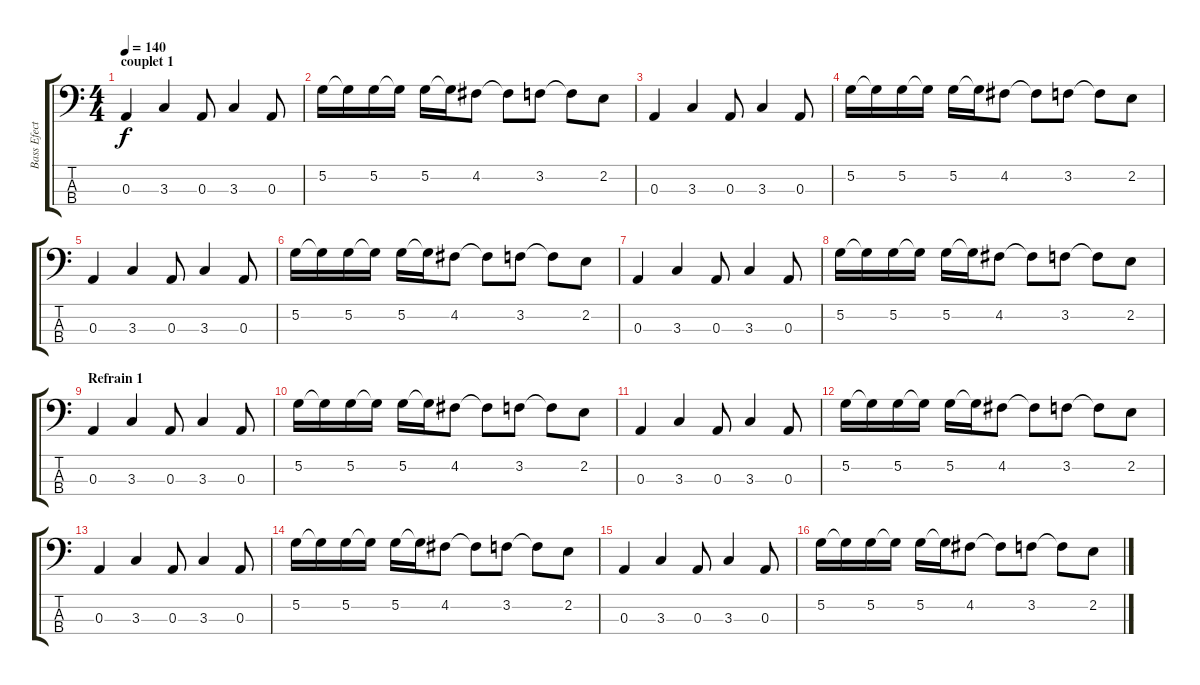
\track ("Bass Efect" "Bass Efect") {instrument overdrivenguitar}
\staff {score tabs}
\tuning (G2 D2 A1 E1) {hide}
\ts (4 4)
\section ("" "couplet 1")
\tempo 140
\clef f4
\ks c
0.3.4{dy f} 3.3.4 0.3.8 3.3.4 0.3.8 |
5.2.16 5.2{t}.16 5.2.16 5.2{t}.16 5.2.16 5.2{t}.16 4.2.8 4.2{t}.8 3.2.8 3.2{t}.8 2.2.8 |
0.3.4 3.3.4 0.3.8 3.3.4 0.3.8 |
5.2.16 5.2{t}.16 5.2.16 5.2{t}.16 5.2.16 5.2{t}.16 4.2.8 4.2{t}.8 3.2.8 3.2{t}.8 2.2.8 |
0.3.4 3.3.4 0.3.8 3.3.4 0.3.8 |
5.2.16 5.2{t}.16 5.2.16 5.2{t}.16 5.2.16 5.2{t}.16 4.2.8 4.2{t}.8 3.2.8 3.2{t}.8 2.2.8 |
0.3.4 3.3.4 0.3.8 3.3.4 0.3.8 |
5.2.16 5.2{t}.16 5.2.16 5.2{t}.16 5.2.16 5.2{t}.16 4.2.8 4.2{t}.8 3.2.8 3.2{t}.8 2.2.8 |
\section ("" "Refrain 1")
0.3.4 3.3.4 0.3.8 3.3.4 0.3.8 |
5.2.16 5.2{t}.16 5.2.16 5.2{t}.16 5.2.16 5.2{t}.16 4.2.8 4.2{t}.8 3.2.8 3.2{t}.8 2.2.8 |
0.3.4 3.3.4 0.3.8 3.3.4 0.3.8 |
5.2.16 5.2{t}.16 5.2.16 5.2{t}.16 5.2.16 5.2{t}.16 4.2.8 4.2{t}.8 3.2.8 3.2{t}.8 2.2.8 |
0.3.4 3.3.4 0.3.8 3.3.4 0.3.8 |
5.2.16 5.2{t}.16 5.2.16 5.2{t}.16 5.2.16 5.2{t}.16 4.2.8 4.2{t}.8 3.2.8 3.2{t}.8 2.2.8 |
0.3.4 3.3.4 0.3.8 3.3.4 0.3.8 |
5.2.16 5.2{t}.16 5.2.16 5.2{t}.16 5.2.16 5.2{t}.16 4.2.8 4.2{t}.8 3.2.8 3.2{t}.8 2.2.8
